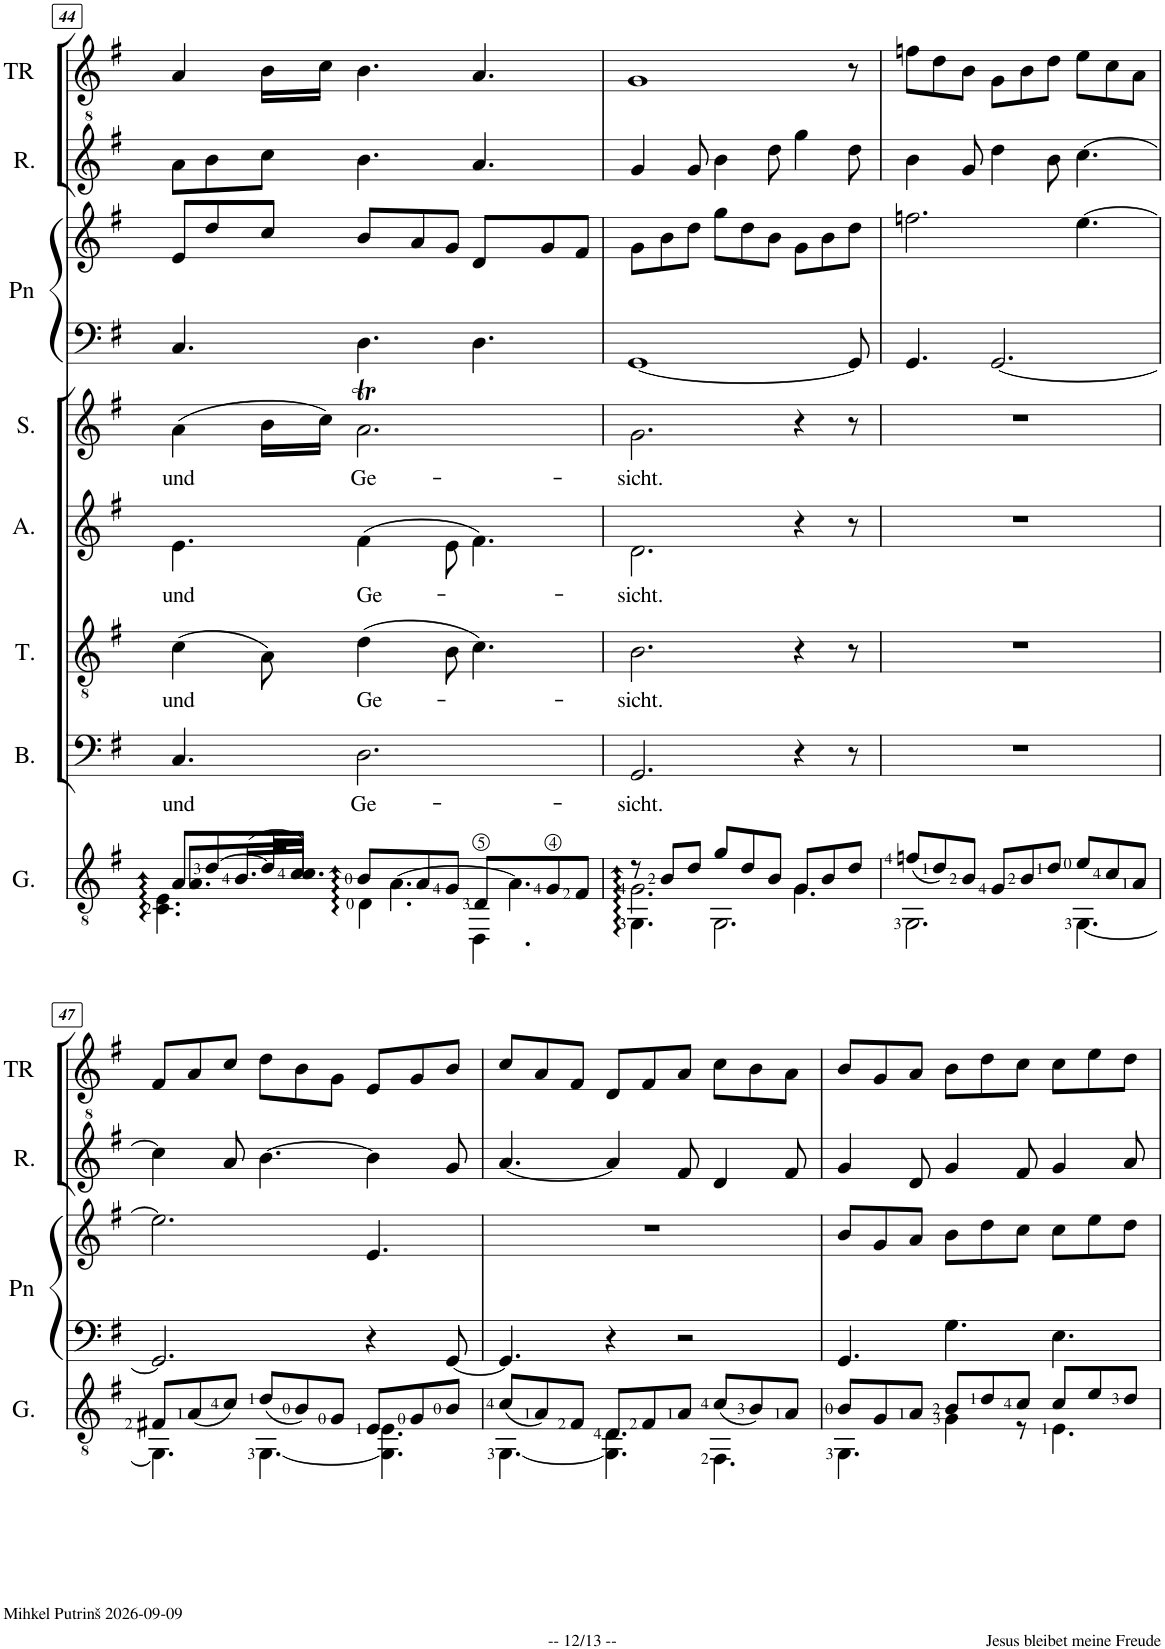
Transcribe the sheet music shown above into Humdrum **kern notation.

**kern	**kern	**text	**kern	**text	**kern	**text	**kern	**text	**kern	**kern	**kern	**kern
*part8	*part7	*part7	*part6	*part6	*part5	*part5	*part4	*part4	*part3	*part3	*part2	*part1
*staff9	*staff8	*staff8	*staff7	*staff7	*staff6	*staff6	*staff5	*staff5	*staff4	*staff3	*staff2	*staff1
*I"Guitar (6) = D	*I"Bass	*	*I"Tenor	*	*I"Alto	*	*I"Soprano	*	*I"Piano	*	*I"Recorder	*I"Tenor Recorder
*I'G.	*I'B.	*	*I'T.	*	*I'A.	*	*I'S.	*	*I'Pn	*	*I'R.	*I'TR
!!LO:PB:g=z
*clefGv2	*clefF4	*	*clefGv2	*	*clefG2	*	*clefG2	*	*clefF4	*clefG2	*clefG^2	*clefG2
*k[f#]	*k[f#]	*	*k[f#]	*	*k[f#]	*	*k[f#]	*	*k[f#]	*k[f#]	*k[f#]	*k[f#]
*M9/8	*M9/8	*	*M9/8	*	*M9/8	*	*M9/8	*	*M9/8	*M9/8	*M9/8	*M9/8
=44	=44	=44	=44	=44	=44	=44	=44	=44	=44	=44	=44	=44
*^	*	*	*	*	*	*	*	*	*	*	*	*
*	*^	*	*	*	*	*	*	*	*	*	*	*	*
!	!	!	!	!LO:LY:b	!	!LO:LY:b	!	!LO:LY:b	!	!LO:LY:b	!	!	!	!
8A/L	4.C\ 4.E\	8.A/L	4.C/	und	(4c\	und	4.e\	und	(4a\	und	4.C/	8e/L	8aa\L	4a/
[8d/	.	.	.	.	.	.	.	.	.	.	.	8dd/	8bb\	.
.	.	(>16.B/L	.	.	.	.	.	.	.	.	.	.	.	.
32d/KL]	.	.	.	.	8A\)	.	.	.	16b\LL	.	.	8cc/J	8ccc\J	16b\LL
16.c/JJ	.	16.c/JJ)	.	.	.	.	.	.	.	.	.	.	.	.
.	.	.	.	.	.	.	.	.	16cc\JJ)	.	.	.	.	16cc\JJ
!	!	!	!	!LO:LY:b	!	!LO:LY:b	!	!LO:LY:b	!	!LO:LY:b	!	!	!	!
8B/L	4.D\	[>4.A\	2.D\	Ge-	(4d\	Ge-	(4f#\	Ge-	2.aT\	Ge-	4.D\	8b/L	4.bb\	4.b\
8A/	.	.	.	.	.	.	.	.	.	.	.	8a/	.	.
8G/J	.	.	.	.	8B\	.	8e\	.	.	.	.	8g/J	.	.
8D/L	4.DD\	4.A\]	.	.	4.c\)	.	4.f#\)	.	.	.	4.D\	8d/L	4.aa/	4.a/
8G/	.	.	.	.	.	.	.	.	.	.	.	8g/	.	.
8F#/J	.	.	.	.	.	.	.	.	.	.	.	8f#/J	.	.
=45	=45	=45	=45	=45	=45	=45	=45	=45	=45	=45	=45	=45	=45	=45
!	!	!	!	!LO:LY:b	!	!LO:LY:b	!	!LO:LY:b	!	!LO:LY:b	!	!	!	!
8r	4.GG\	2.G\	2.GG/	-sicht.	2.B\	-sicht.	2.d\	-sicht.	2.g\	-sicht.	[1GG	8g\L	4gg/	1g
8B/L	.	.	.	.	.	.	.	.	.	.	.	8b\	.	.
8d/J	.	.	.	.	.	.	.	.	.	.	.	8dd\J	8gg/	.
8g/L	2.GG\	.	.	.	.	.	.	.	.	.	.	8gg\L	4bb\	.
8d/	.	.	.	.	.	.	.	.	.	.	.	8dd\	.	.
8B/J	.	.	.	.	.	.	.	.	.	.	.	8b\J	8ddd\	.
8G/L	.	4.G\	4r	.	4r	.	4r	.	4r	.	.	8g\L	4ggg\	.
8B/	.	.	.	.	.	.	.	.	.	.	.	8b\	.	.
8d/J	.	.	8r	.	8r	.	8r	.	8r	.	8GG/]	8dd\J	8ddd\	8r
*	*v	*v	*	*	*	*	*	*	*	*	*	*	*	*
=46	=46	=46	=46	=46	=46	=46	=46	=46	=46	=46	=46	=46	=46
(<8fn/L	2.GG\	8%9r	.	8%9r	.	8%9r	.	8%9r	.	4.GG/	2.ffn\	4bb\	8ffn\L
8d/)	.	.	.	.	.	.	.	.	.	.	.	.	8dd\
8B/J	.	.	.	.	.	.	.	.	.	.	.	8gg/	8b\J
8G/L	.	.	.	.	.	.	.	.	.	[2.GG/	.	4ddd\	8g\L
8B/	.	.	.	.	.	.	.	.	.	.	.	.	8b\
8d/J	.	.	.	.	.	.	.	.	.	.	.	8bb\	8dd\J
8e/L	[4.GG\	.	.	.	.	.	.	.	.	.	[4.ee\	[4.ccc\	8ee\L
8c/	.	.	.	.	.	.	.	.	.	.	.	.	8cc\
8A/J	.	.	.	.	.	.	.	.	.	.	.	.	8a\J
!!LO:LB:g=z
=47	=47	=47	=47	=47	=47	=47	=47	=47	=47	=47	=47	=47	=47
8F#X/L	4.GG\]	8%9r	.	8%9r	.	8%9r	.	8%9r	.	2.GG/]	2.ee\]	4ccc\]	8f#/L
(<8A/	.	.	.	.	.	.	.	.	.	.	.	.	8a/
8c/J)	.	.	.	.	.	.	.	.	.	.	.	8aa/	8cc/J
(<8d/L	[4.GG\	.	.	.	.	.	.	.	.	.	.	[4.bb\	8dd\L
8B/)	.	.	.	.	.	.	.	.	.	.	.	.	8b\
8G/J	.	.	.	.	.	.	.	.	.	.	.	.	8g\J
8E/L	4.GG\] 4.E\	.	.	.	.	.	.	.	.	4r	4.e/	4bb\]	8e/L
8G/	.	.	.	.	.	.	.	.	.	.	.	.	8g/
8B/J	.	.	.	.	.	.	.	.	.	[8GG/	.	8gg/	8b/J
=48	=48	=48	=48	=48	=48	=48	=48	=48	=48	=48	=48	=48	=48
(<8c/L	[4.GG\	8%9r	.	8%9r	.	8%9r	.	8%9r	.	4.GG/]	8%9r	[4.aa/	8cc/L
8A/)	.	.	.	.	.	.	.	.	.	.	.	.	8a/
8F#/J	.	.	.	.	.	.	.	.	.	.	.	.	8f#/J
8D/L	4.GG\] 4.D\	.	.	.	.	.	.	.	.	4r	.	4aa/]	8d/L
8F#/	.	.	.	.	.	.	.	.	.	.	.	.	8f#/
8A/J	.	.	.	.	.	.	.	.	.	2r	.	8ff#/	8a/J
(<8c/L	4.FF#\	.	.	.	.	.	.	.	.	.	.	4dd/	8cc\L
8B/)	.	.	.	.	.	.	.	.	.	.	.	.	8b\
8A/J	.	.	.	.	.	.	.	.	.	.	.	8ff#/	8a\J
=49	=49	=49	=49	=49	=49	=49	=49	=49	=49	=49	=49	=49	=49
8B/L	4.GG\	8%9r	.	8%9r	.	8%9r	.	8%9r	.	4.GG/	8b/L	4gg/	8b/L
8G/	.	.	.	.	.	.	.	.	.	.	8g/	.	8g/
8A/J	.	.	.	.	.	.	.	.	.	.	8a/J	8dd/	8a/J
8B/L	4G\	.	.	.	.	.	.	.	.	4.G\	8b\L	4gg/	8b\L
8d/	.	.	.	.	.	.	.	.	.	.	8dd\	.	8dd\
8c/J	8r	.	.	.	.	.	.	.	.	.	8cc\J	8ff#/	8cc\J
8c/L	4.E\	.	.	.	.	.	.	.	.	4.E\	8cc\L	4gg/	8cc\L
8e/	.	.	.	.	.	.	.	.	.	.	8ee\	.	8ee\
8d/J	.	.	.	.	.	.	.	.	.	.	8dd\J	8aa/	8dd\J
*v	*v	*	*	*	*	*	*	*	*	*	*	*	*
=	=	=	=	=	=	=	=	=	=	=	=	=
*-	*-	*-	*-	*-	*-	*-	*-	*-	*-	*-	*-	*-
